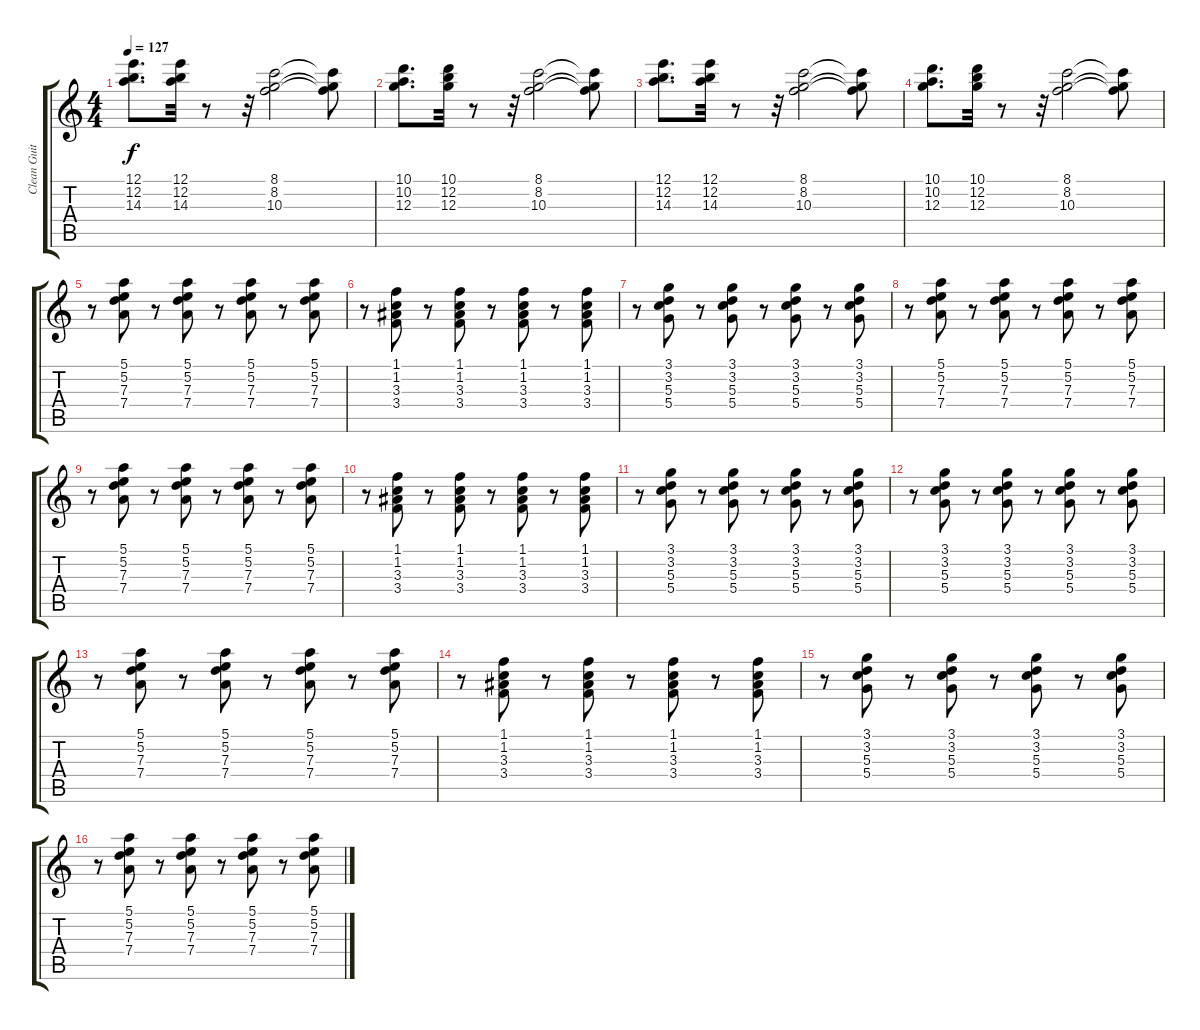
\track ("Clean Guitar" "Clean Guit") {instrument electricguitarclean}
\staff {score tabs}
\tuning (E4 B3 G3 D3 A2 E2) {hide}
\ts (4 4)
\tempo 127
\clef g2
\ks c
(12.1 12.2 14.3).8{d dy f} (12.1 12.2 14.3).32 r.8 r.32 (8.1 8.2 10.3).2 (8.1{t} 8.2{t} 10.3{t}).8 |
(10.1 10.2 12.3).8{d} (10.1 12.2 12.3).32 r.8 r.32 (8.1 8.2 10.3).2 (8.1{t} 8.2{t} 10.3{t}).8 |
(12.1 12.2 14.3).8{d} (12.1 12.2 14.3).32 r.8 r.32 (8.1 8.2 10.3).2 (8.1{t} 8.2{t} 10.3{t}).8 |
(10.1 10.2 12.3).8{d} (10.1 12.2 12.3).32 r.8 r.32 (8.1 8.2 10.3).2 (8.1{t} 8.2{t} 10.3{t}).8 |
r.8 (5.1 5.2 7.3 7.4).8 r.8 (5.1 5.2 7.3 7.4).8 r.8 (5.1 5.2 7.3 7.4).8 r.8 (5.1 5.2 7.3 7.4).8 |
r.8 (1.1 1.2 3.3 3.4).8 r.8 (1.1 1.2 3.3 3.4).8 r.8 (1.1 1.2 3.3 3.4).8 r.8 (1.1 1.2 3.3 3.4).8 |
r.8 (3.1 3.2 5.3 5.4).8 r.8 (3.1 3.2 5.3 5.4).8 r.8 (3.1 3.2 5.3 5.4).8 r.8 (3.1 3.2 5.3 5.4).8 |
r.8 (5.1 5.2 7.3 7.4).8 r.8 (5.1 5.2 7.3 7.4).8 r.8 (5.1 5.2 7.3 7.4).8 r.8 (5.1 5.2 7.3 7.4).8 |
r.8 (5.1 5.2 7.3 7.4).8 r.8 (5.1 5.2 7.3 7.4).8 r.8 (5.1 5.2 7.3 7.4).8 r.8 (5.1 5.2 7.3 7.4).8 |
r.8 (1.1 1.2 3.3 3.4).8 r.8 (1.1 1.2 3.3 3.4).8 r.8 (1.1 1.2 3.3 3.4).8 r.8 (1.1 1.2 3.3 3.4).8 |
r.8 (3.1 3.2 5.3 5.4).8 r.8 (3.1 3.2 5.3 5.4).8 r.8 (3.1 3.2 5.3 5.4).8 r.8 (3.1 3.2 5.3 5.4).8 |
r.8 (3.1 3.2 5.3 5.4).8 r.8 (3.1 3.2 5.3 5.4).8 r.8 (3.1 3.2 5.3 5.4).8 r.8 (3.1 3.2 5.3 5.4).8 |
r.8 (5.1 5.2 7.3 7.4).8 r.8 (5.1 5.2 7.3 7.4).8 r.8 (5.1 5.2 7.3 7.4).8 r.8 (5.1 5.2 7.3 7.4).8 |
r.8 (1.1 1.2 3.3 3.4).8 r.8 (1.1 1.2 3.3 3.4).8 r.8 (1.1 1.2 3.3 3.4).8 r.8 (1.1 1.2 3.3 3.4).8 |
r.8 (3.1 3.2 5.3 5.4).8 r.8 (3.1 3.2 5.3 5.4).8 r.8 (3.1 3.2 5.3 5.4).8 r.8 (3.1 3.2 5.3 5.4).8 |
r.8 (5.1 5.2 7.3 7.4).8 r.8 (5.1 5.2 7.3 7.4).8 r.8 (5.1 5.2 7.3 7.4).8 r.8 (5.1 5.2 7.3 7.4).8
